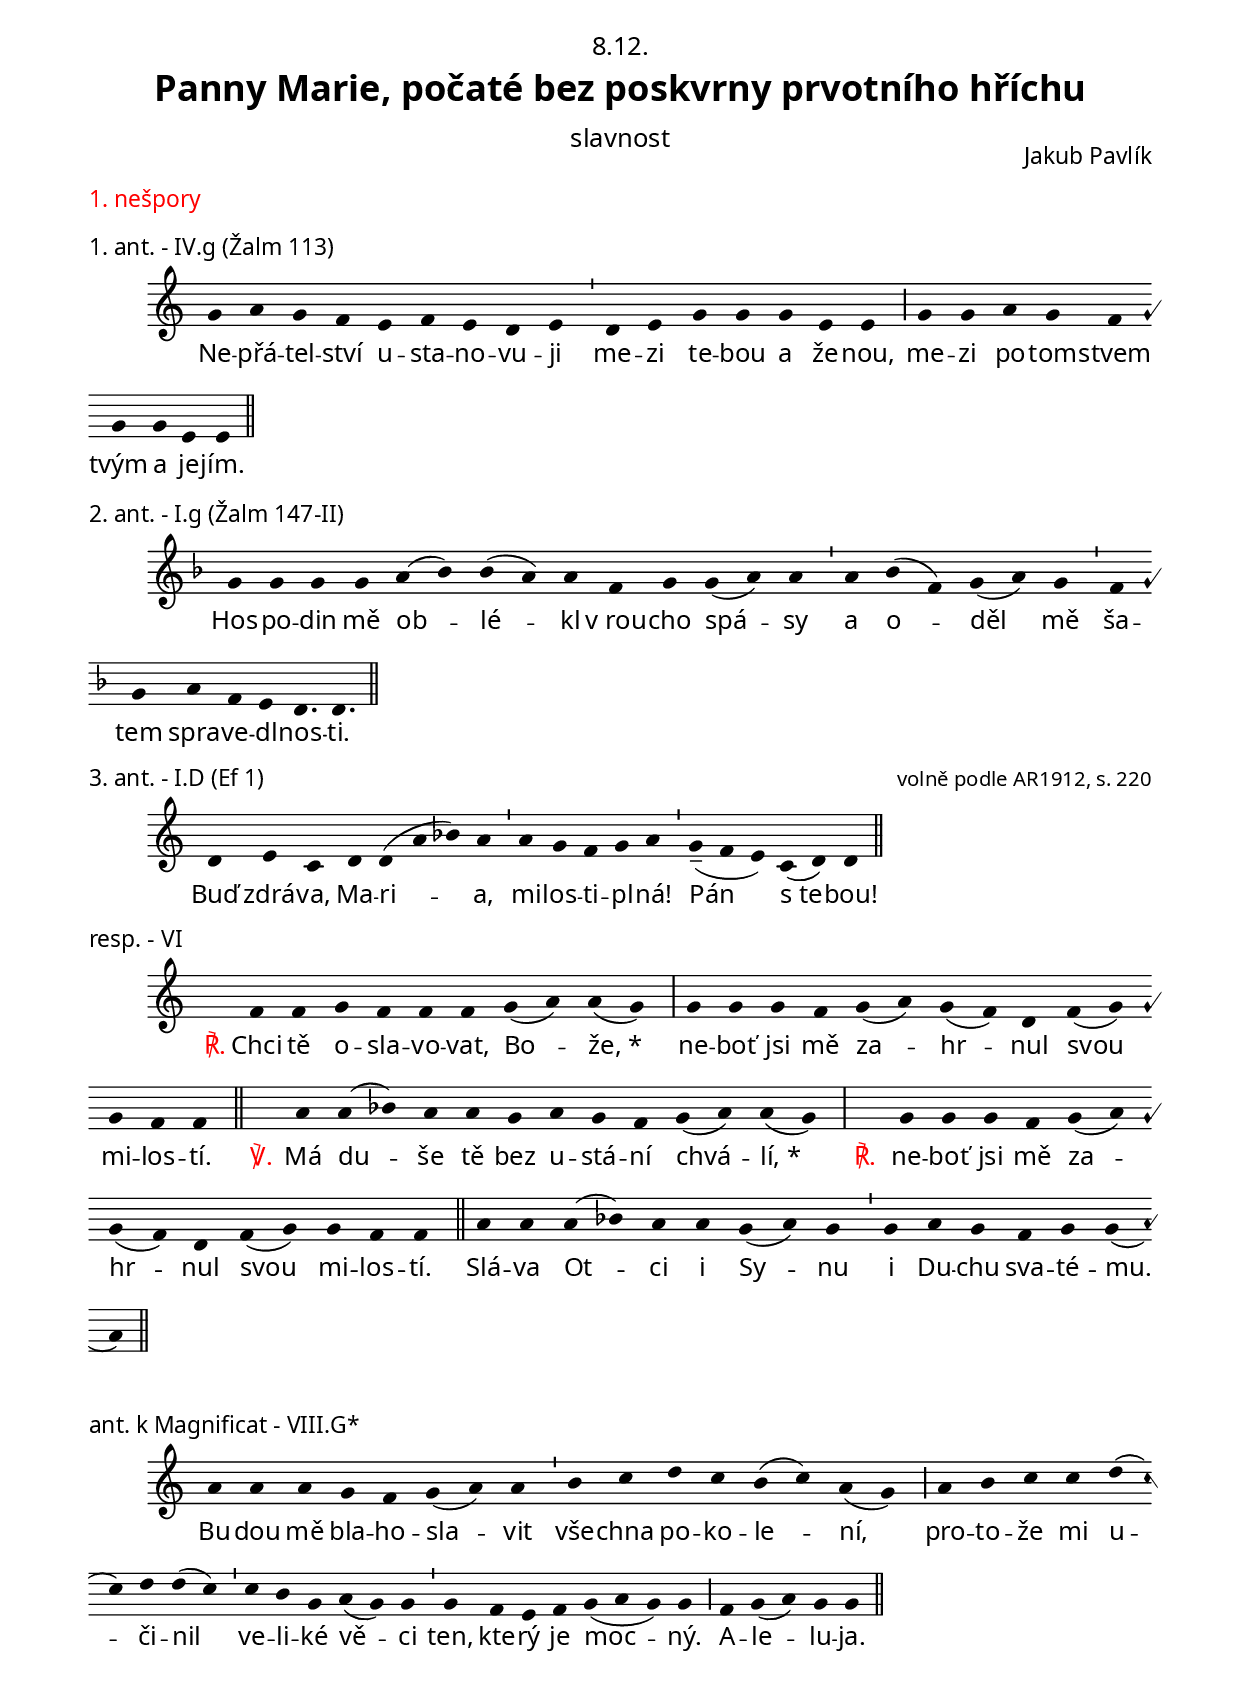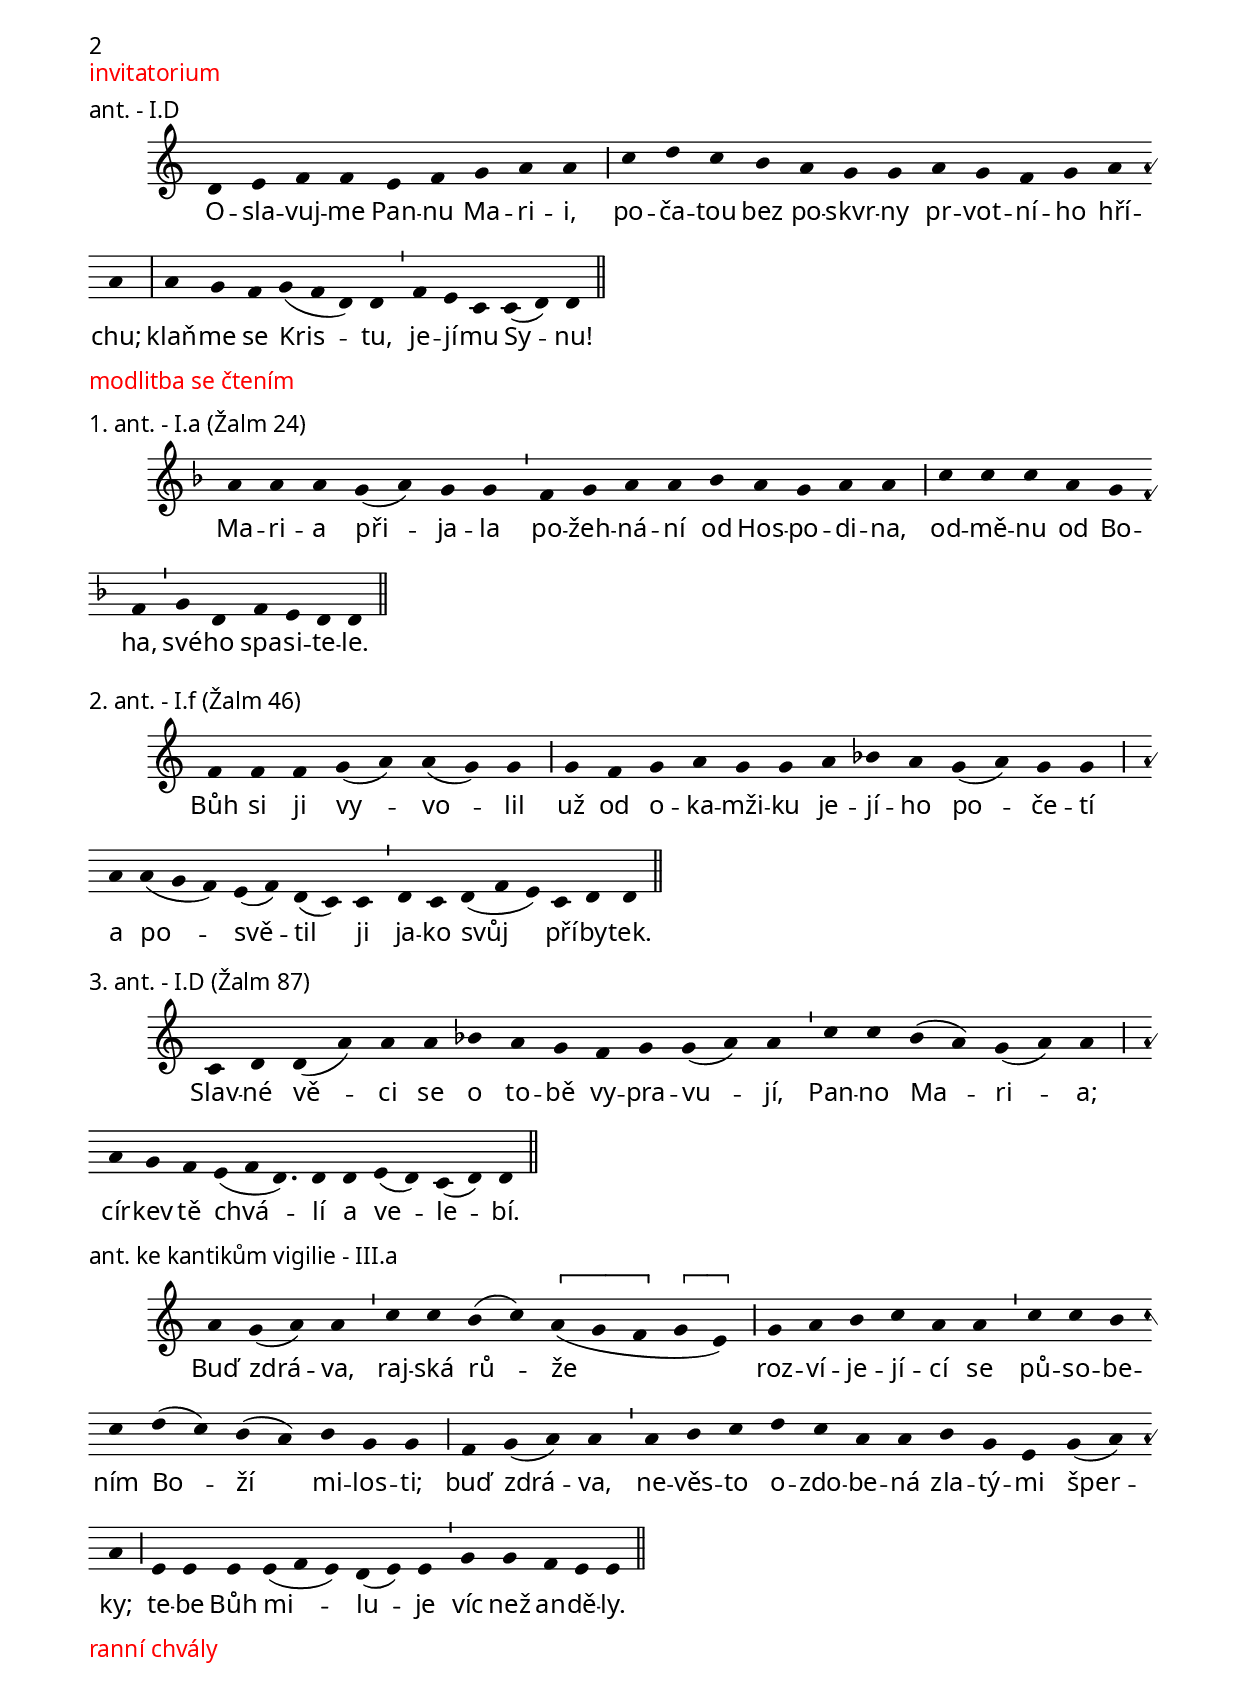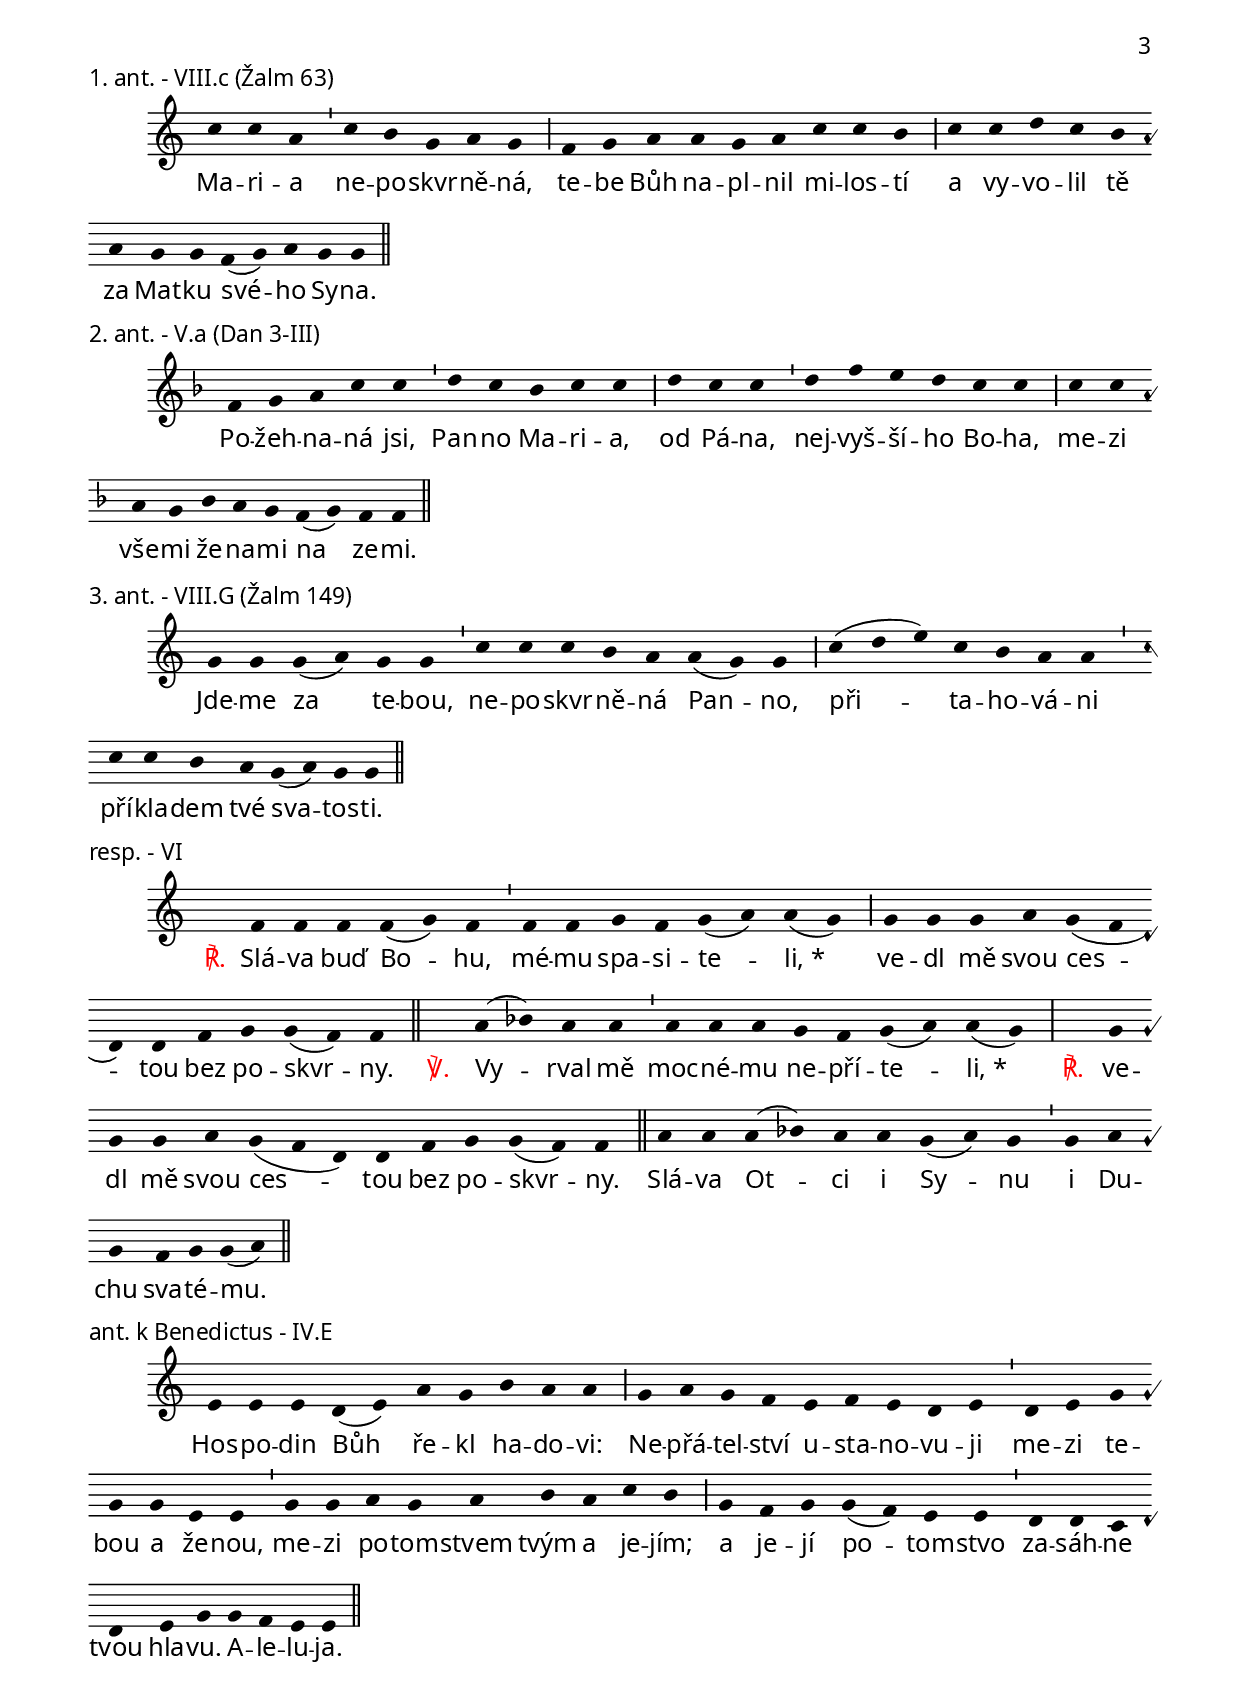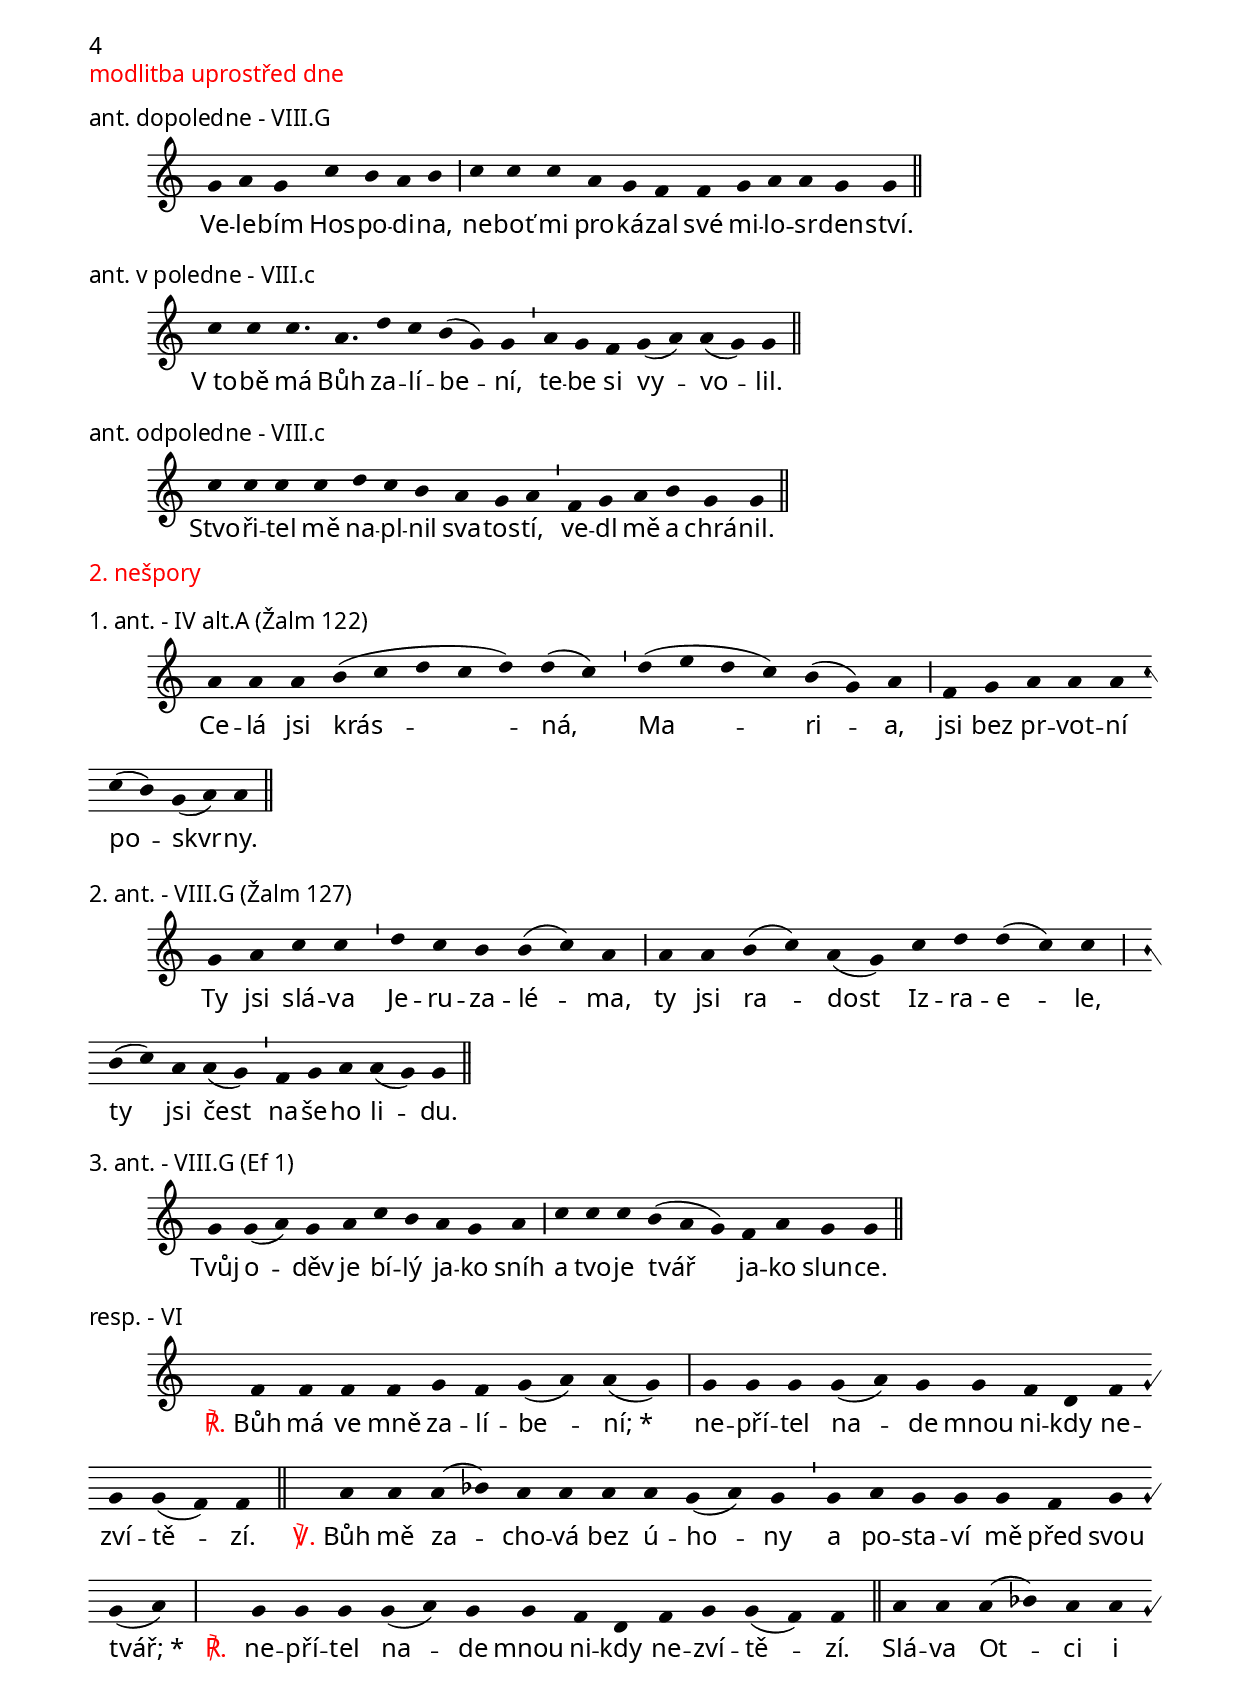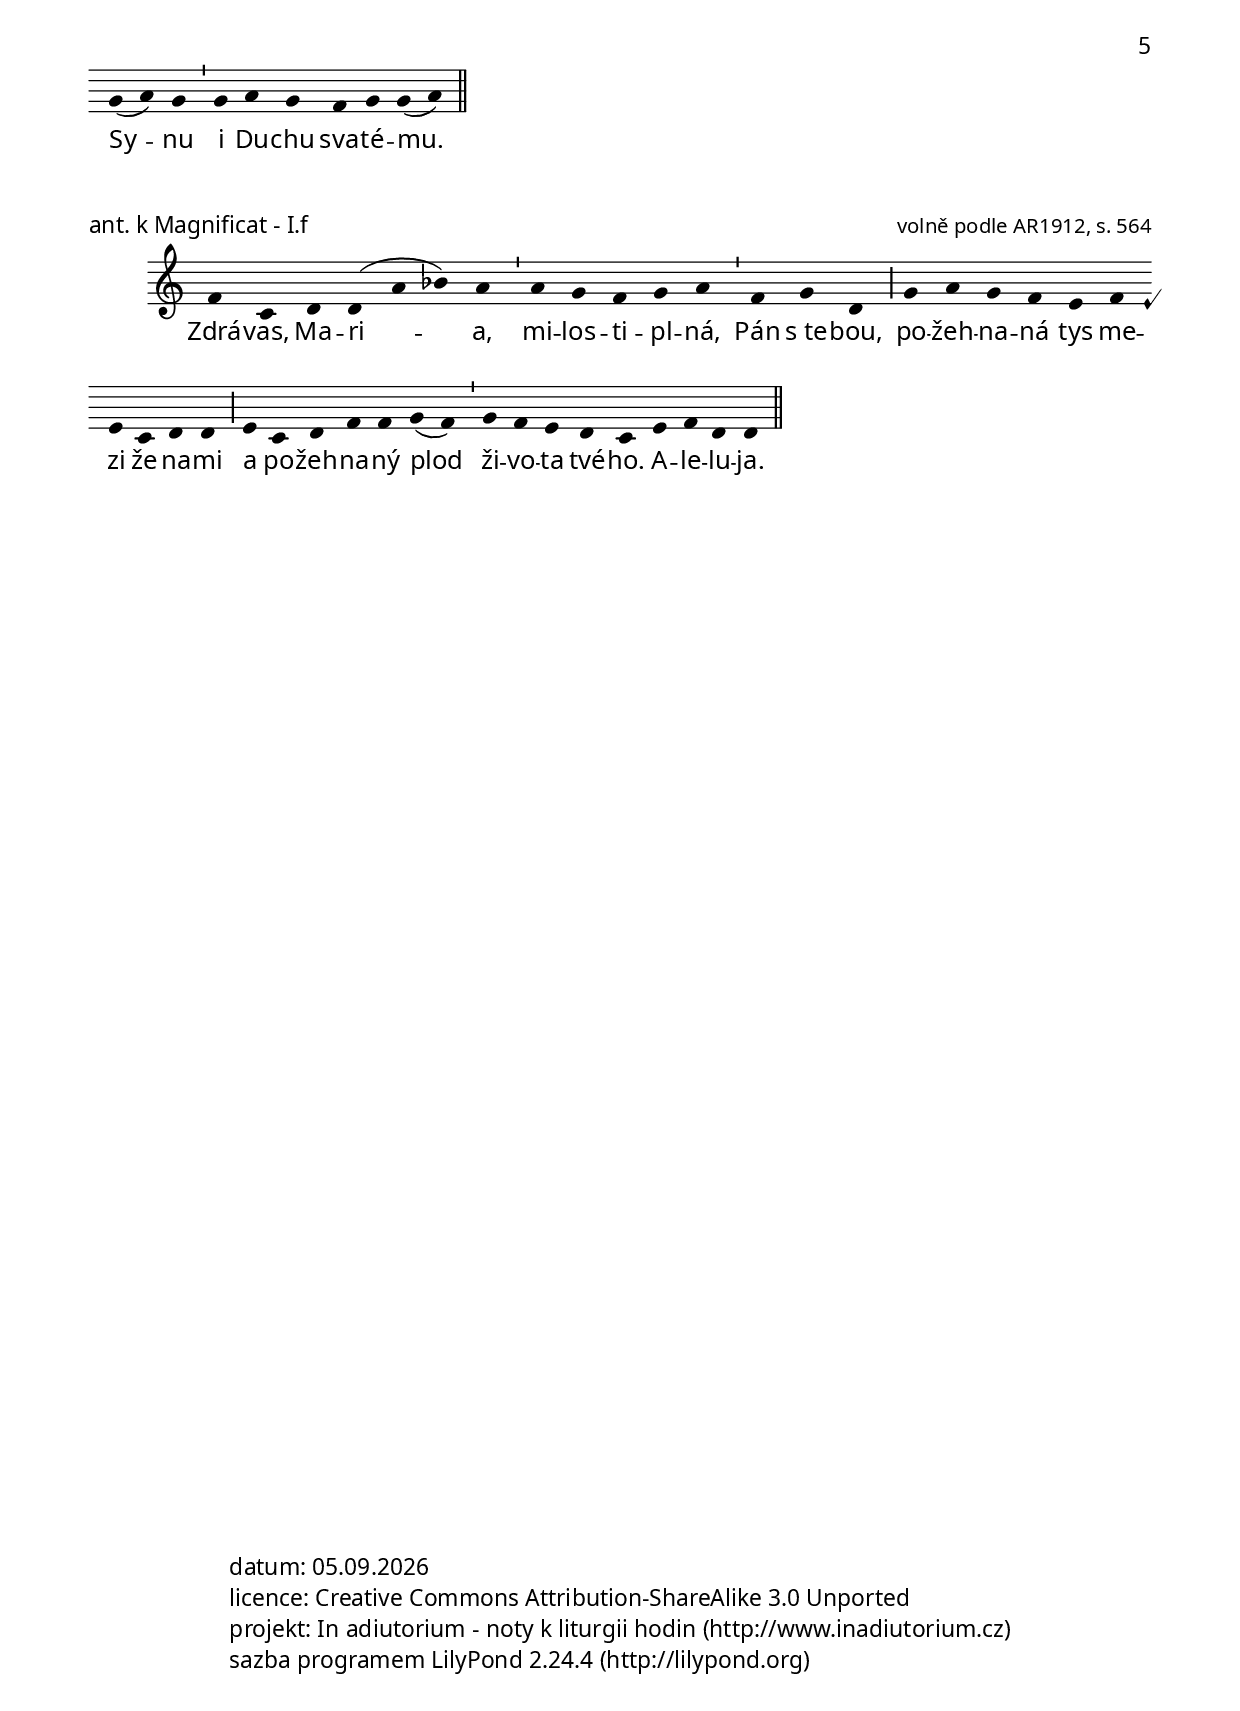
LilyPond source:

\version "2.16.0"

\include "../spolecne.ly"
\include "../dilyresponsorii.ly"

\header {
  title = \markup\titleSvatek
            "Panny Marie, počaté bez poskvrny prvotního hříchu"
            slavnost
            8.12.
  composer = "Jakub Pavlík"
}

\markup {\nadpisHodinka {"1. nešpory"}}

\score {
  \relative c'' {
    \choralniRezim
    g a g f e f e d e \barMin d e g g g e e \barMaior
    g g a g f g g e e \barFinalis
  }
  \addlyrics {
    Ne -- přá -- tel -- ství u -- sta -- no -- vu -- ji
    me -- zi te -- bou a že -- nou,
    me -- zi po -- tom -- stvem tvým a je -- jím.
  }
  \header {
    quid = "1. ant."
    modus = "IV"
    differentia = "g"
    psalmus = "Žalm 113"
    id = "1ne-a1"
    fial = "fial://sanktoral/1208pmpocatebezposkvrny.ly#rch-aben?cast=1,2"
    piece = \markup {\sestavTitulek}
  }
}

\score {
  \relative c'' {
    \choralniRezim
    \key f \major
    g4 g g g a( bes) bes( a) a f g g( a) a \barMin
    a bes( f) g( a) g \barMin f g a f e d4. d \barFinalis
  }
  \addlyrics {
    Hos -- po -- din mě ob -- lé -- kl v_rou -- cho spá -- sy
    a o -- děl mě ša -- tem spra -- ve -- dl -- nos -- ti.
  }
  \header {
    quid = "2. ant."
    modus = "I"
    differentia = "g"
    psalmus = "Žalm 147-II"
    id = "1ne-a2"
    fons = "zaltar, st 4.t., r.ch., a.2; zacatek upraven"
    placet = "aktualisovat ze zdroje, upravit fial na automaticky ověřitelný"
    fial = "fial://antifony/tyden4_4streda.ly#rch-ant2?jiny_text"
    piece = \markup {\sestavTitulek}
  }
}

\score {
  \relative c' {
    \choralniRezim
    d4 e c d d( a' bes) a \barMin
    a g f g a \barMin
    g(-- f e) c( d) d \barFinalis
  }
  \addlyrics {
    Buď zdrá -- va, Ma -- ri -- a,
    mi -- los -- ti -- pl -- ná!
    Pán s_te -- bou!
  }
  \header {
    quid = "3. ant."
    modus = "I"
    differentia = "D"
    psalmus = "Ef 1"
    id = "1ne-a3"
    fial = "fial://commune/commune_maria.ly#2ne-a1?-aleluja"
    fons_externus = "volně podle AR1912, s. 220"
    piece = \markup {\sestavTitulek}
  }
}

\score {
  \relative c' {
    \choralniRezim

    % R
    \neviditelna f
    f4 f g f f f g( a) a( g) \barMax
    g g g f g( a) g( f) d f( g) g f f \barFinalis
    % V
    \neviditelna a
    a a( bes) a a g a g f g( a) a( g) \barMax
    % R
    \neviditelna a
    g g g f g( a) g( f) d f( g) g f f \barFinalis
    % Slava
    \respVIdoxologie \barFinalis
  }
  \addlyrics {
    \Response Chci tě o -- sla -- vo -- vat, Bo -- že,_*
    ne -- boť jsi mě za -- hr -- nul svou mi -- los -- tí.
    \Verse Má du -- še tě bez u -- stá -- ní chvá -- lí,_*
    \Response ne -- boť jsi mě za -- hr -- nul svou mi -- los -- tí.
    \textRespDoxologie
  }
  \header {
    quid = "resp."
    modus = "VI"
    id = "1ne-resp"
    piece = \markup {\sestavTitulekResp}
  }
}

\score {
  \relative c'' {
    \choralniRezim
    a4 a a g f g( a) a \barMin
    b c d c b( c) a( g) \barMaior
    a4 b c c d( c) d d( c) \barMin
    c4 b g a( g) g \barMin
    g f e f g( a g) g \barMaior
    f g( a) g g \barFinalis
  }
  \addlyrics {
    Bu -- dou mě bla -- ho -- sla -- vit
    vše -- chna po -- ko -- le -- ní,
    pro -- to -- že mi u -- či -- nil
    ve -- li -- ké vě -- ci
    ten, kte -- rý je moc -- ný.
    A -- le -- lu -- ja.
  }
  \header {
    quid = "ant. k Magnificat"
    modus = "VIII"
    differentia = "G*"
    id = "1ne-amag"
    psalmus = "Magnificat"
    fons = "Nanebevzetí, 1. nešp., k Magnificat"
    fial = "fial://sanktoral/0815nanebevzetipm.ly#1ne-amag"
    piece = \markup {\sestavTitulekBezZalmu}
  }
}

\pageBreak % ZLOM

\markup {\nadpisHodinka {"invitatorium"}}

\score {
  \relative c' {
    \choralniRezim
    d4 e f f e f g a a \barMaior
    c d c b a g g a g f g a a \barMax
    a g f g( f d) d \barMin
    f e c c( d) d \barFinalis
  }
  \addlyrics {
    O -- sla -- vuj -- me Pan -- nu Ma -- ri -- i,
    po -- ča -- tou bez po -- skvr -- ny pr -- vot -- ní -- ho hří -- chu;
    klaň -- me se Kris -- tu,
    je -- jí -- mu Sy -- nu!
  }
  \header {
    quid = "ant."
    modus = "I"
    differentia = "D"
    psalmus = ""
    fial = "commune/commune_maria.ly#invit1?zacatek"
    id = "invit"
    piece = \markup {\sestavTitulekBezZalmu}
  }
}

\markup {\nadpisHodinka {"modlitba se čtením"}}

\score {
  \relative c'' {
    \key d \minor

    \choralniRezim
    a4 a a g( a) g g \barMin f g a a bes a g a a \barMaior
    c c c a g f \barMin g d f e d d \barFinalis
  }
  \addlyrics {
    Ma -- ri -- a při -- ja -- la po -- žeh -- ná -- ní od Hos -- po -- di -- na,
    od -- mě -- nu od Bo -- ha, své -- ho spa -- si -- te -- le.
  }
  \header {
    quid = "1. ant."
    modus = "I"
    differentia = "a"
    psalmus = "Žalm 24"
    fial = "commune/commune_maria.ly#mc-a1?-aleluja"
    id = "mc-a1"
    piece = \markup {\sestavTitulek}
  }
}

\score {
  \relative c' {
    \choralniRezim
    f4 f f g( a) a( g) g \barMaior
    g f g a g g a bes a g( a) g g \barMaior
    a a( g f) e( f) d( c) c \barMin
    d c d( f e) c d d \barFinalis
  }
  \addlyrics {
    Bůh si ji vy -- vo -- lil
    už od o -- ka -- mži -- ku je -- jí -- ho po -- če -- tí
    a po -- svě -- til ji
    ja -- ko svůj pří -- by -- tek.
  }
  \header {
    quid = "2. ant."
    modus = "I"
    differentia = "f"
    psalmus = "Žalm 46"
    fial = "commune/commune_maria.ly#mc-a2?zacatek"
    placet = "vyzkoušet alternativy"
    id = "mc-a2"
    piece = \markup {\sestavTitulek}
  }
}

\score {
  \relative c' {
    \choralniRezim
    c4 d d( a') a a bes a g f g g( a) a \barMin
    c c b( a) g( a) a \barMaior
    a g f e( f d4.) d4 d e( d) c( d) d \barFinalis
  }
  \addlyrics {
    Slav -- né vě -- ci se o to -- bě vy -- pra -- vu -- jí,
    Pan -- no Ma -- ri -- a;
    cír -- kev tě chvá -- lí a ve -- le -- bí.
  }
  \header {
    quid = "3. ant."
    modus = "I"
    differentia = "D"
    psalmus = "Žalm 87"
    fial = "commune/commune_maria.ly#mc-a3?zacatek"
    id = "mc-a3"
    piece = \markup {\sestavTitulek}
  }
}

\score {
  \relative c'' {
    \choralniRezim
    a4 g( a) a \barMin
    c c b( c) \[ a( g f \] \[ g e) \] \barMaior
    g a b c a a \barMin
    c c b c d( c) b( a) b g g \barMaior
    f g( a) a \barMin
    a b c d c a a b g e g( a) a \barMaior
    e e e e( f e) d( e) e \barMin
    g g f e e \barFinalis
  }
  \addlyrics {
    Buď zdrá -- va,
    raj -- ská rů -- že
    roz -- ví -- je -- jí -- cí se
    pů -- so -- be -- ním Bo -- ží mi -- los -- ti;
    buď zdrá -- va,
    ne -- věs -- to o -- zdo -- be -- ná zla -- tý -- mi šper -- ky;
    te -- be Bůh mi -- lu -- je
    víc než an -- dě -- ly.
  }
  \header {
    quid = "ant. ke kantikům vigilie"
    modus = "III"
    differentia = "a"
    psalmus = ""
    id = "mc-avig"
    piece = \markup {\sestavTitulekBezZalmu}
  }
}

\markup {\nadpisHodinka {"ranní chvály"}}

\score {
  \relative c'' {
    \choralniRezim
    c4 c a \barMin
    c b g a g \barMaior
    f g a a g a c c b \barMaior
    c c d c b a g g f( g) a g g \barFinalis
  }
  \addlyrics {
    Ma -- ri -- a
    ne -- po -- skvr -- ně -- ná,
    te -- be Bůh na -- pl -- nil mi -- los -- tí
    a vy -- vo -- lil tě za Mat -- ku své -- ho Sy -- na.
  }
  \header {
    quid = "1. ant."
    modus = "VIII"
    differentia = "c"
    psalmus = "Žalm 63"
    id = "rch-a1"
    piece = \markup {\sestavTitulek}
  }
}

\score {
  \relative c' {
    \key f \major
    \choralniRezim
    f4 g a c c \barMin
    d c bes c c \barMaior
    d c c \barMin
    d f e d c c \barMaior
    c c a g bes a g f( g) f f \barFinalis
  }
  \addlyrics {
    Po -- žeh -- na -- ná jsi, Pan -- no Ma -- ri -- a,
    od Pá -- na,
    nej -- vyš -- ší -- ho Bo -- ha,
    me -- zi vše -- mi že -- na -- mi na ze -- mi.
  }
  \header {
    quid = "2. ant."
    modus = "V"
    differentia = "a"
    psalmus = "Dan 3-III"
    id = "rch-a2"
    fial = "fial://commune/commune_maria.ly#sob-aben2"
    piece = \markup {\sestavTitulek}
  }
}

\score {
  \relative c'' {
    \choralniRezim
    g4 g g( a) g g \barMin
    c c c b a a( g) g \barMaior
    c( d e) c b a a \barMin
    c c b a g( a) g g \barFinalis
  }
  \addlyrics {
    Jde -- me za te -- bou,
    ne -- po -- skvr -- ně -- ná Pan -- no,
    při -- ta -- ho -- vá -- ni
    pří -- kla -- dem tvé sva -- tos -- ti.
  }
  \header {
    quid = "3. ant."
    modus = "VIII"
    differentia = "G"
    psalmus = "Žalm 149"
    id = "rch-a3"
    piece = \markup {\sestavTitulek}
  }
}

\score {
  \relative c' {
    \choralniRezim

    % R
    \neviditelna f
    f4 f f f( g) f \barMin f f g f g( a) a( g) \barMaior
    g g g a g( f d) d f g g( f) f \barFinalis
    % V
    \neviditelna a
    a4( bes) a a \barMin a a a g f g( a) a( g) \barMax
    % R
    \neviditelna a
    g g g a g( f d) d f g g( f) f \barFinalis
    % Slava
    \respVIdoxologie \barFinalis
  }
  \addlyrics {
    \Response Slá -- va buď Bo -- hu, mé -- mu spa -- si -- te -- li,_*
    ve -- dl mě svou ces -- tou bez po -- skvr -- ny.
    \Verse Vy -- rval mě moc -- né -- mu ne -- pří -- te -- li,_*
    \Response ve -- dl mě svou ces -- tou bez po -- skvr -- ny.
    \textRespDoxologie
  }
  \header {
    quid = "resp."
    modus = "VI"
    id = "rch-resp"
    piece = \markup {\sestavTitulekResp}
  }
}

\score {
  \relative c' {
    \choralniRezim
    e4 e e d( e) a g b a a \barMaior
    g a g f e f e d e \barMin d e g g g e e \barMin
    g g a g a b a c b \barMaior
    g f g g( f) e e \barMin d d c d e g
    g f e e \barFinalis
  }
  \addlyrics {
    Hos -- po -- din Bůh ře -- kl ha -- do -- vi:
    Ne -- přá -- tel -- ství u -- sta -- no -- vu -- ji
    me -- zi te -- bou a že -- nou,
    me -- zi po -- tom -- stvem tvým a je -- jím;
    a je -- jí po -- tom -- stvo za -- sáh -- ne tvou hla -- vu.
    A -- le -- lu -- ja.
  }
  \header {
    quid = "ant. k Benedictus"
    modus = "IV"
    differentia = "E"
    psalmus = ""
    placet = "_mezi potomstvem tvým a jejím_ není moc zpěvné a poslouchatelný lidový zpěv považuji za prakticky vyloučený"
    id = "rch-aben"
    piece = \markup {\sestavTitulekBezZalmu}
  }
}

\pageBreak % ZLOM

\markup {\nadpisHodinka {"modlitba uprostřed dne"}}

\score {
  \relative c'' {
    \choralniRezim
    g4 a g c b a b \barMaior
    c c c a g f f g a a g g \barFinalis
  }
  \addlyrics {
    Ve -- le -- bím Hos -- po -- di -- na,
    ne -- boť mi pro -- ká -- zal své mi -- lo -- sr -- den -- ství.
  }
  \header {
    quid = "ant. dopoledne"
    modus = "VIII"
    differentia = "G"
    psalmus = ""
    id = "tercie"
    fial = "fial://commune/commune_svatazena.ly#1ne-a1?-aleluja"
    piece = \markup {\sestavTitulekBezZalmu}
  }
}

\score {
  \relative c'' {
    \choralniRezim
    c4 c c4. a d4 c b( g) g \barMin
    a g f g( a) a( g) g \barFinalis
  }
  \addlyrics {
    V_to -- bě má Bůh za -- lí -- be -- ní,
    te -- be si vy -- vo -- lil.
  }
  \header {
    quid = "ant. v poledne"
    modus = "VIII"
    differentia = "c"
    psalmus = ""
    id = "sexta"
    fial = "fial://commune/commune_svatazena.ly#1ne-a3?-aleluja"
    piece = \markup {\sestavTitulekBezZalmu}
  }
}

\score {
  \relative c'' {
    \choralniRezim
    c4 c c c d c b a g a \barMin f g a b g g \barFinalis
  }
  \addlyrics {
    Stvo -- ři -- tel mě na -- pl -- nil sva -- tos -- tí,
    ve -- dl mě a chrá -- nil.
  }
  \header {
    quid = "ant. odpoledne"
    modus = "VIII"
    differentia = "c"
    psalmus = ""
    placet = "půjde lépe"
    id = "nona"
    piece = \markup {\sestavTitulekBezZalmu}
  }
}

\markup {\nadpisHodinka {"2. nešpory"}}

\score {
  \relative c'' {
    \choralniRezim
    a4 a a b( c d c d) d( c) \barMin
    d( e d c) b( g) a \barMaior
    f g a a a c( b) g( a) a \barFinalis
  }
  \addlyrics {
    Ce -- lá jsi krás -- ná,
    Ma -- ri -- a,
    jsi bez pr -- vot -- ní po -- skvr -- ny.
  }
  \header {
    quid = "1. ant."
    modus = "IV alt"
    differentia = "A"
    psalmus = "Žalm 122"
    placet = "melodie ve skutečnosti tíhne k finále G, nikoli A"
    id = "2ne-a1"
    piece = \markup {\sestavTitulek}
  }
}

\score {
  \relative c'' {
    \choralniRezim
    g4 a c c \barMin d4 c b b( c) a \barMaior
    a a b( c) a( g) c d d( c) c \barMaior
    b( c) a a( g) \barMin f4 g a a( g) g \barFinalis
  }
  \addlyrics {
    Ty jsi slá -- va Je -- ru -- za -- lé -- ma,
    ty jsi ra -- dost Iz -- ra -- e -- le,
    ty jsi čest na -- še -- ho li -- du.
  }
  \header {
    quid = "2. ant."
    modus = "VIII"
    differentia = "G"
    psalmus = "Žalm 127"
    id = "2ne-a2"
    fial = "fial://commune/commune_maria.ly#rch-a2?-aleluja"
    piece = \markup {\sestavTitulek}
  }
}

\score {
  \relative c'' {
    \choralniRezim
    g4 g( a) g a c b a g a \barMaior
    c c c b( a g) f a g g \barFinalis
  }
  \addlyrics {
    Tvůj o -- děv je bí -- lý ja -- ko sníh
    a tvo -- je tvář ja -- ko slun -- ce.
  }
  \header {
    quid = "3. ant."
    modus = "VIII"
    differentia = "G"
    psalmus = "Ef 1"
    id = "2ne-a3"
    piece = \markup {\sestavTitulek}
  }
}

\score {
  \relative c' {
    \choralniRezim

    % R
    \neviditelna f
    f4 f f f g f g( a) a( g) \barMax
    g g g g( a) g g f d f g g( f) f \barFinalis
    % V
    \neviditelna a
    a4 a a( bes) a a a a g( a) g \barMin
    g a g g g f g g( a) \barMax
    % R
    \neviditelna a
    g g g g( a) g g f d f g g( f) f \barFinalis
    % Slava
    \respVIdoxologie \barFinalis
  }
  \addlyrics {
    \Response Bůh má ve mně za -- lí -- be -- ní;_*
    ne -- pří -- tel na -- de mnou ni -- kdy ne -- zví -- tě -- zí.
    \Verse Bůh mě za -- cho -- vá bez ú -- ho -- ny
    a po -- sta -- ví mě před svou tvář;_*
    \Response ne -- pří -- tel na -- de mnou ni -- kdy ne -- zví -- tě -- zí.
    \textRespDoxologie
  }
  \header {
    quid = "resp."
    modus = "VI"
    id = "2ne-resp"
    piece = \markup {\sestavTitulekResp}
  }
}

\score {
  \relative c' {
    \choralniRezim
    f4 c d d( a' bes) a \barMin
    a g f g a \barMin
    f g d \barMaior

    g a g f e
    f e c d d \barMaior
    e c d f f g( f) \barMin
    g f e d c
    e f d d \barFinalis
  }
  \addlyrics {
    Zdrá -- vas, Ma -- ri -- a,
    mi -- los -- ti -- pl -- ná,
    Pán s_te -- bou,

    po -- žeh -- na -- ná tys
    me -- zi že -- na -- mi
    a po -- žeh -- na -- ný plod
    ži -- vo -- ta tvé -- ho.
    A -- le -- lu -- ja.
  }
  \header {
    quid = "ant. k Magnificat"
    modus = "I"
    differentia = "f"
    psalmus = ""
    id = "2ne-amag"
    fons_externus = "volně podle AR1912, s. 564"
    piece = \markup {\sestavTitulekBezZalmu}
  }
}